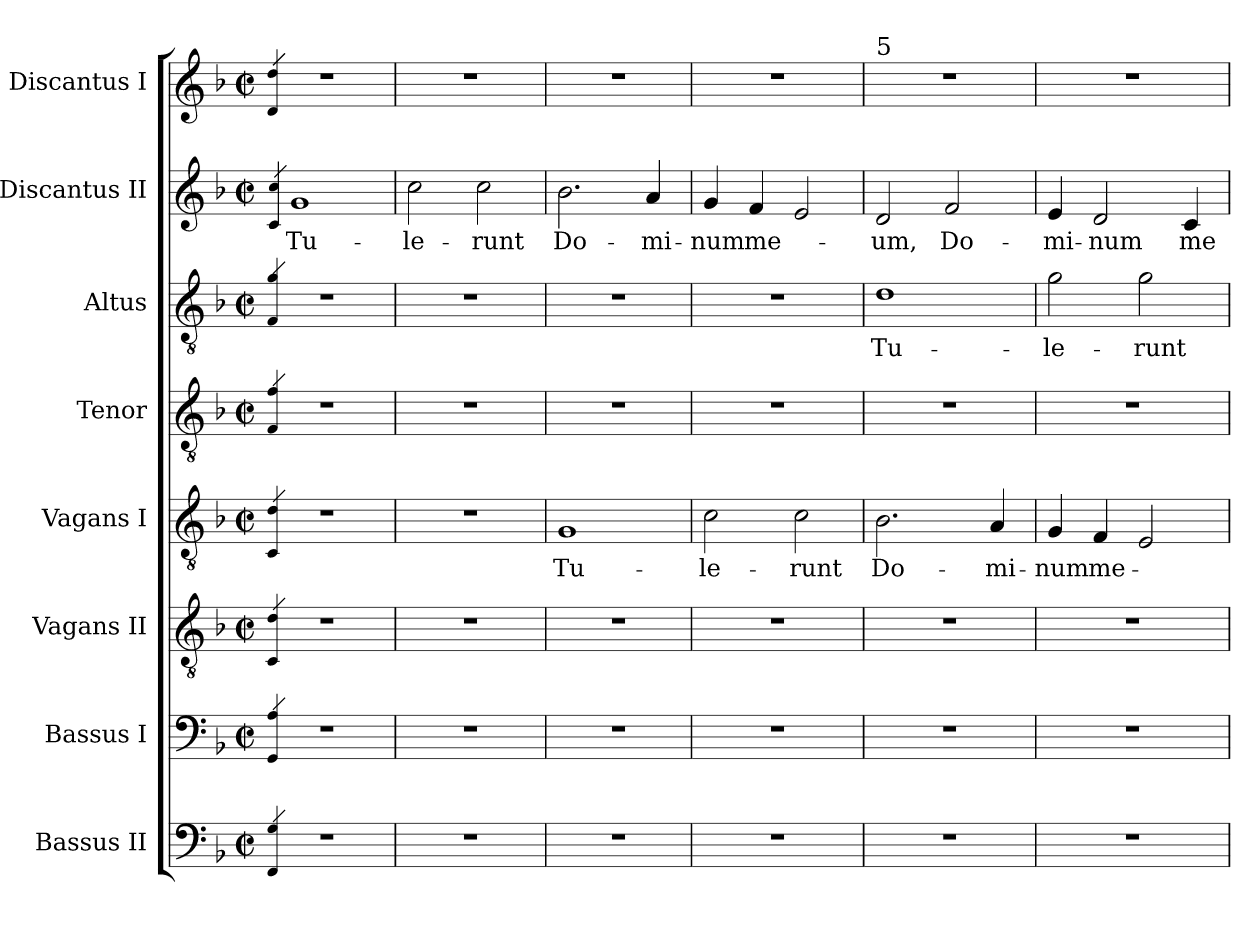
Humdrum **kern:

**kern	**kern	**kern	**kern	**text	**kern	**kern	**text	**kern	**text	**kern
*part8	*part7	*part6	*part5	*part5	*part4	*part3	*part3	*part2	*part2	*part1
*staff8	*staff7	*staff6	*staff5	*staff5	*staff4	*staff3	*staff3	*staff2	*staff2	*staff1
*I"Bassus II	*I"Bassus I	*I"Vagans II	*I"Vagans I	*	*I"Tenor	*I"Altus	*	*I"Discantus II	*	*I"Discantus I
*I'B II	*I'B I	*I'V II	*I'V I	*	*I'T	*I'A	*	*I'D II	*	*I'D I
*clefF4	*clefF4	*clefGv2	*clefGv2	*	*clefGv2	*clefGv2	*	*clefG2	*	*clefG2
*k[b-]	*k[b-]	*k[b-]	*k[b-]	*	*k[b-]	*k[b-]	*	*k[b-]	*	*k[b-]
*F:	*F:	*F:	*F:	*	*F:	*F:	*	*F:	*	*F:
*M2/2	*M2/2	*M2/2	*M2/2	*	*M2/2	*M2/2	*	*M2/2	*	*M2/2
*met(c|)	*met(c|)	*met(c|)	*met(c|)	*	*met(c|)	*met(c|)	*	*met(c|)	*	*met(c|)
=1	=1	=1	=1	=1	=1	=1	=1	=1	=1	=1
!	!	!	!	!	!	!	!	!	!	!LO:N:n=1:head=solid
!	!	!	!	!	!	!	!	!LO:N:n=1:head=solid	!	!LO:N:n=2:head=solid
!	!	!	!	!	!	!LO:N:n=1:head=solid	!	!LO:N:n=2:head=solid	!	!
!	!	!	!	!	!LO:N:n=1:head=solid	!LO:N:n=2:head=solid	!	!	!	!
!	!	!	!LO:N:n=1:head=solid	!	!LO:N:n=2:head=solid	!	!	!	!	!
!	!	!LO:N:n=1:head=solid	!LO:N:n=2:head=solid	!	!	!	!	!	!	!
!	!LO:N:n=1:head=solid	!LO:N:n=2:head=solid	!	!	!	!	!	!	!	!
!LO:N:n=1:head=solid	!LO:N:n=2:head=solid	!	!	!	!	!	!	!	!	!
!LO:N:n=2:head=solid	!	!	!	!	!	!	!	!	!	!
4qFF/ 4qG/	4qGG/ 4qA/	4qC/ 4qd/	4qC/ 4qd/	.	4qF/ 4qf/	4qF/ 4qg/	.	4qc/ 4qcc/	.	4qd/ 4qdd/
1r	1r	1r	1r	.	1r	1r	.	1g	Tu-	1r
=2	=2	=2	=2	=2	=2	=2	=2	=2	=2	=2
1r	1r	1r	1r	.	1r	1r	.	2cc\	-le-	1r
.	.	.	.	.	.	.	.	2cc\	-runt	.
=3	=3	=3	=3	=3	=3	=3	=3	=3	=3	=3
1r	1r	1r	1G	Tu-	1r	1r	.	2.b-\	Do-	1r
.	.	.	.	.	.	.	.	4a/	-mi-	.
=4	=4	=4	=4	=4	=4	=4	=4	=4	=4	=4
1r	1r	1r	2c\	-le-	1r	1r	.	4g/	-num	1r
.	.	.	.	.	.	.	.	4f/	me-	.
.	.	.	2c\	-runt	.	.	.	2e/	.	.
=5	=5	=5	=5	=5	=5	=5	=5	=5	=5	=5
!	!	!	!	!	!	!	!	!	!	!LO:TX:a:t=5
1r	1r	1r	2.B-\	Do-	1r	1d	Tu-	2d/	-um,	1r
.	.	.	.	.	.	.	.	2f/	Do-	.
.	.	.	4A/	-mi-	.	.	.	.	.	.
=6	=6	=6	=6	=6	=6	=6	=6	=6	=6	=6
1r	1r	1r	4G/	-num	1r	2g\	-le-	4e/	-mi-	1r
.	.	.	4F/	me-	.	.	.	2d/	-num	.
.	.	.	2E/	.	.	2g\	-runt	.	.	.
.	.	.	.	.	.	.	.	4c/	me-	.
=	=	=	=	=	=	=	=	=	=	=
*-	*-	*-	*-	*-	*-	*-	*-	*-	*-	*-
